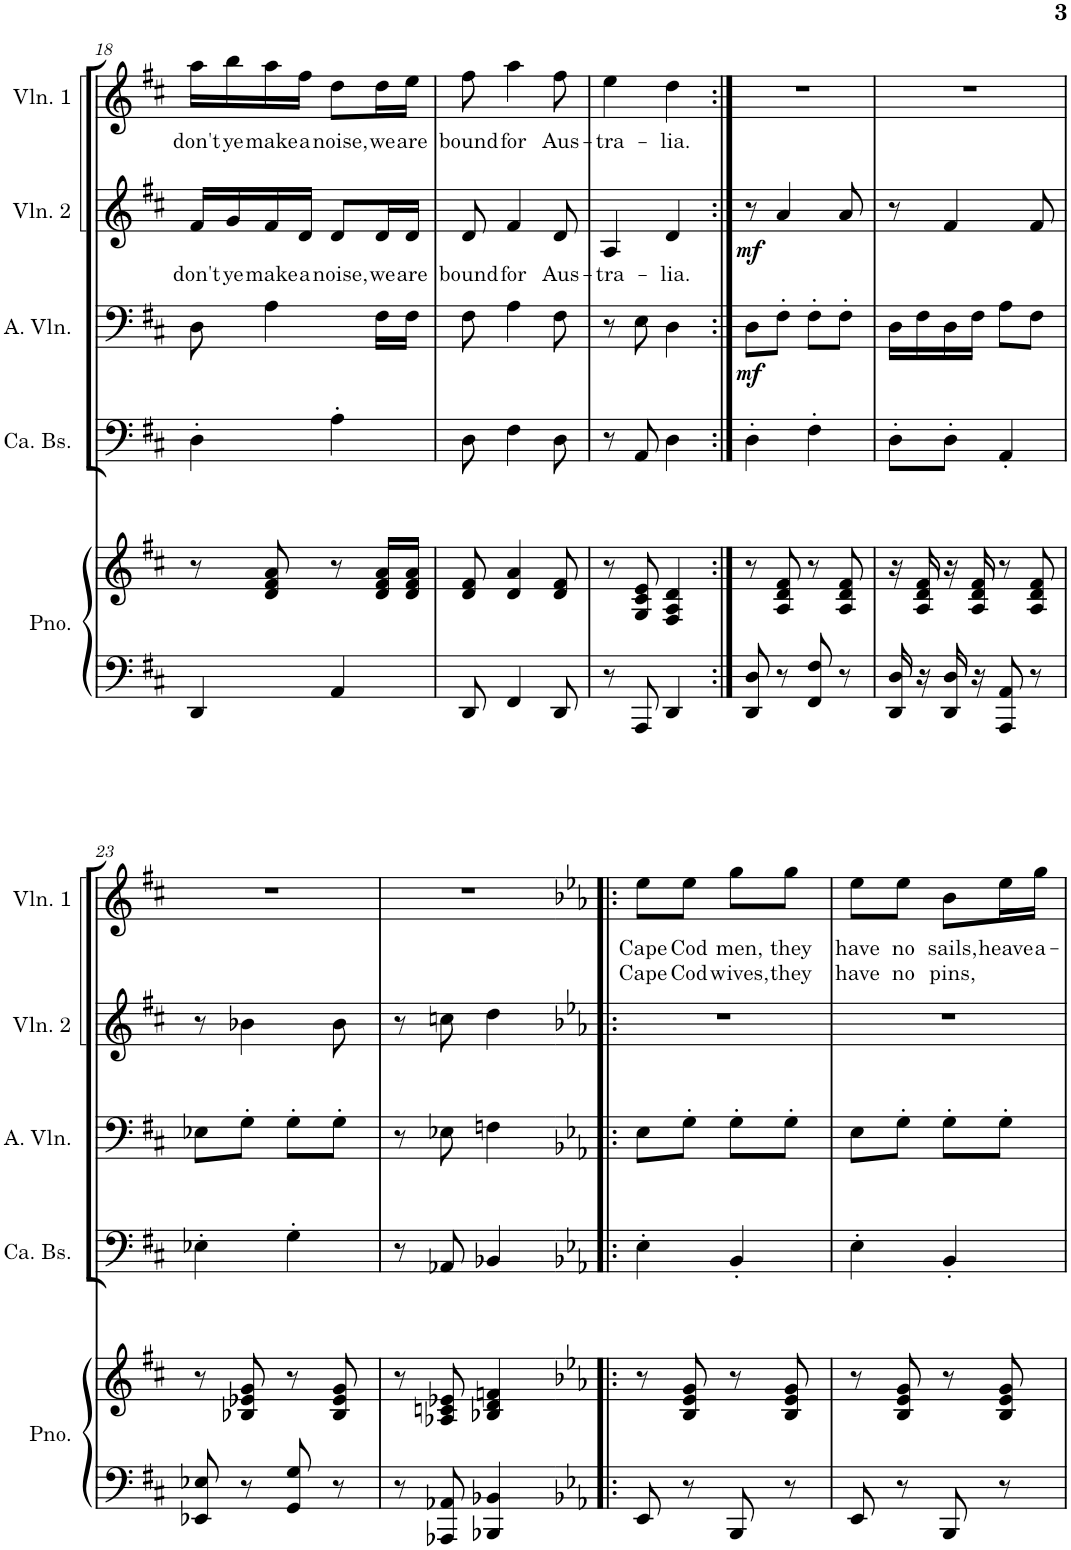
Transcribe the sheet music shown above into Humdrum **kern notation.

**kern	**kern	**kern	**kern	**dynam	**kern	**text	**dynam	**kern	**text	**text
*part5	*part5	*part4	*part3	*part3	*part2	*part2	*part2	*part1	*part1	*part1
*staff6	*staff5	*staff4	*staff3	*staff3	*staff2	*staff2	*staff2	*staff1	*staff1	*staff1
*I"Piano	*	*I"Contrabas	*I"Altviolen	*	*I"Violen 2	*	*	*I"Violen 1	*	*
*I'Pno.	*	*I'Ca. Bs.	*I'A. Vln.	*	*I'Vln. 2	*	*	*I'Vln. 1	*	*
!!LO:PB:g=z
*clefF4	*clefG2	*clefF4	*clefF4	*	*clefG2	*	*	*clefG2	*	*
*	*	*Trd7c12	*	*	*	*	*	*	*	*
*k[f#c#]	*k[f#c#]	*k[f#c#]	*k[f#c#]	*	*k[f#c#]	*	*	*k[f#c#]	*	*
*M2/4	*M2/4	*M2/4	*M2/4	*	*M2/4	*	*	*M2/4	*	*
=18	=18	=18	=18	=18	=18	=18	=18	=18	=18	=18
!	!	!	!	!	!	!LO:LY:b	!	!	!LO:LY:b	!
4DD/	8r	4D'\	8D\	.	16f#/LL	don't	.	16aa\LL	don't	.
!	!	!	!	!	!	!LO:LY:b	!	!	!LO:LY:b	!
.	.	.	.	.	16g/	ye	.	16bb\	ye	.
!	!	!	!	!	!	!LO:LY:b	!	!	!LO:LY:b	!
.	8d/ 8f#/ 8a/	.	4A\	.	16f#/	make	.	16aa\	make	.
!	!	!	!	!	!	!LO:LY:b	!	!	!LO:LY:b	!
.	.	.	.	.	16d/JJ	a	.	16ff#\JJ	a	.
!	!	!	!	!	!	!LO:LY:b	!	!	!LO:LY:b	!
4AA/	8r	4A'\	.	.	8d/L	noise,	.	8dd\L	noise,	.
!	!	!	!	!	!	!LO:LY:b	!	!	!LO:LY:b	!
.	16d/ 16f#/ 16a/LL	.	16F#\LL	.	16d/L	we	.	16dd\L	we	.
!	!	!	!	!	!	!LO:LY:b	!	!	!LO:LY:b	!
.	16d/ 16f#/ 16a/JJ	.	16F#\JJ	.	16d/JJ	are	.	16ee\JJ	are	.
=19	=19	=19	=19	=19	=19	=19	=19	=19	=19	=19
!	!	!	!	!	!	!LO:LY:b	!	!	!LO:LY:b	!
8DD/	8d/ 8f#/	8D\	8F#\	.	8d/	bound	.	8ff#\	bound	.
!	!	!	!	!	!	!LO:LY:b	!	!	!LO:LY:b	!
4FF#/	4d/ 4a/	4F#\	4A\	.	4f#/	for	.	4aa\	for	.
!	!	!	!	!	!	!LO:LY:b	!	!	!LO:LY:b	!
8DD/	8d/ 8f#/	8D\	8F#\	.	8d/	Aus-	.	8ff#\	Aus-	.
=20	=20	=20	=20	=20	=20	=20	=20	=20	=20	=20
!	!	!	!	!	!	!LO:LY:b	!	!	!LO:LY:b	!
8r	8r	8r	8r	.	4A/	-tra-	.	4ee\	-tra-	.
8AAA/	8G/ 8c#/ 8e/	8AA/	8E\	.	.	.	.	.	.	.
!	!	!	!	!	!	!LO:LY:b	!	!	!LO:LY:b	!
4DD/	4F#/ 4A/ 4d/	4D\	4D\	.	4d/	-lia.	.	4dd\	-lia.	.
=21:|!	=21:|!	=21:|!	=21:|!	=21:|!	=21:|!	=21:|!	=21:|!	=21:|!	=21:|!	=21:|!
!	!	!	!	!LO:DY:b	!	!	!LO:DY:b	!	!	!
8DD/ 8D/	8r	4D'\	8D\L	mf	8r	.	mf	2r	.	.
8r	8A/ 8d/ 8f#/	.	8F#'\J	.	4a/	.	.	.	.	.
8FF#/ 8F#/	8r	4F#'\	8F#'\L	.	.	.	.	.	.	.
8r	8A/ 8d/ 8f#/	.	8F#'\J	.	8a/	.	.	.	.	.
=22	=22	=22	=22	=22	=22	=22	=22	=22	=22	=22
16DD/ 16D/	16r	8D'\L	16D\LL	.	8r	.	.	2r	.	.
16r	16A/ 16d/ 16f#/	.	16F#\	.	.	.	.	.	.	.
16DD/ 16D/	16r	8D'\J	16D\	.	4f#/	.	.	.	.	.
16r	16A/ 16d/ 16f#/	.	16F#\JJ	.	.	.	.	.	.	.
8AAA/ 8AA/	8r	4AA'/	8A\L	.	.	.	.	.	.	.
8r	8A/ 8d/ 8f#/	.	8F#\J	.	8f#/	.	.	.	.	.
!!LO:LB:g=z
=23	=23	=23	=23	=23	=23	=23	=23	=23	=23	=23
8EE-X/ 8E-X/	8r	4E-X'\	8E-X\L	.	8r	.	.	2r	.	.
8r	8B-X/ 8e-X/ 8g/	.	8G'\J	.	4b-X\	.	.	.	.	.
8GG/ 8G/	8r	4G'\	8G'\L	.	.	.	.	.	.	.
8r	8B-/ 8e-/ 8g/	.	8G'\J	.	8b-\	.	.	.	.	.
=24	=24	=24	=24	=24	=24	=24	=24	=24	=24	=24
8r	8r	8r	8r	.	8r	.	.	2r	.	.
8AAA-X/ 8AA-X/	8A-X/ 8cn/ 8e-X/	8AA-X/	8E-X\	.	8ccn\	.	.	.	.	.
4BBB-X/ 4BB-X/	4B-X/ 4d/ 4fn/	4BB-X/	4Fn\	.	4dd\	.	.	.	.	.
=25!|:	=25!|:	=25!|:	=25!|:	=25!|:	=25!|:	=25!|:	=25!|:	=25!|:	=25!|:	=25!|:
*k[b-e-a-]	*k[b-e-a-]	*k[b-e-a-]	*k[b-e-a-]	*	*k[b-e-a-]	*	*	*k[b-e-a-]	*	*
!	!	!	!	!	!	!	!	!	!LO:LY:b	!LO:LY:b
8EE-/	8r	4E-'\	8E-\L	.	2r	.	.	8ee-\L	Cape	Cape
!	!	!	!	!	!	!	!	!	!LO:LY:b	!LO:LY:b
8r	8B-/ 8e-/ 8g/	.	8G'\J	.	.	.	.	8ee-\J	Cod	Cod
!	!	!	!	!	!	!	!	!	!LO:LY:b	!LO:LY:b
8BBB-/	8r	4BB-'/	8G'\L	.	.	.	.	8gg\L	men,	wives,
!	!	!	!	!	!	!	!	!	!LO:LY:b	!LO:LY:b
8r	8B-/ 8e-/ 8g/	.	8G'\J	.	.	.	.	8gg\J	they	they
=26	=26	=26	=26	=26	=26	=26	=26	=26	=26	=26
!	!	!	!	!	!	!	!	!	!LO:LY:b	!LO:LY:b
8EE-/	8r	4E-'\	8E-\L	.	2r	.	.	8ee-\L	have	have
!	!	!	!	!	!	!	!	!	!LO:LY:b	!LO:LY:b
8r	8B-/ 8e-/ 8g/	.	8G'\J	.	.	.	.	8ee-\J	no	no
!	!	!	!	!	!	!	!	!	!LO:LY:b	!LO:LY:b
8BBB-/	8r	4BB-'/	8G'\L	.	.	.	.	8b-\L	sails,	pins,
!	!	!	!	!	!	!	!	!	!LO:LY:b	!
8r	8B-/ 8e-/ 8g/	.	8G'\J	.	.	.	.	16ee-\L	heave	.
!	!	!	!	!	!	!	!	!	!LO:LY:b	!
.	.	.	.	.	.	.	.	16gg\JJ	a-	.
=	=	=	=	=	=	=	=	=	=	=
*-	*-	*-	*-	*-	*-	*-	*-	*-	*-	*-
